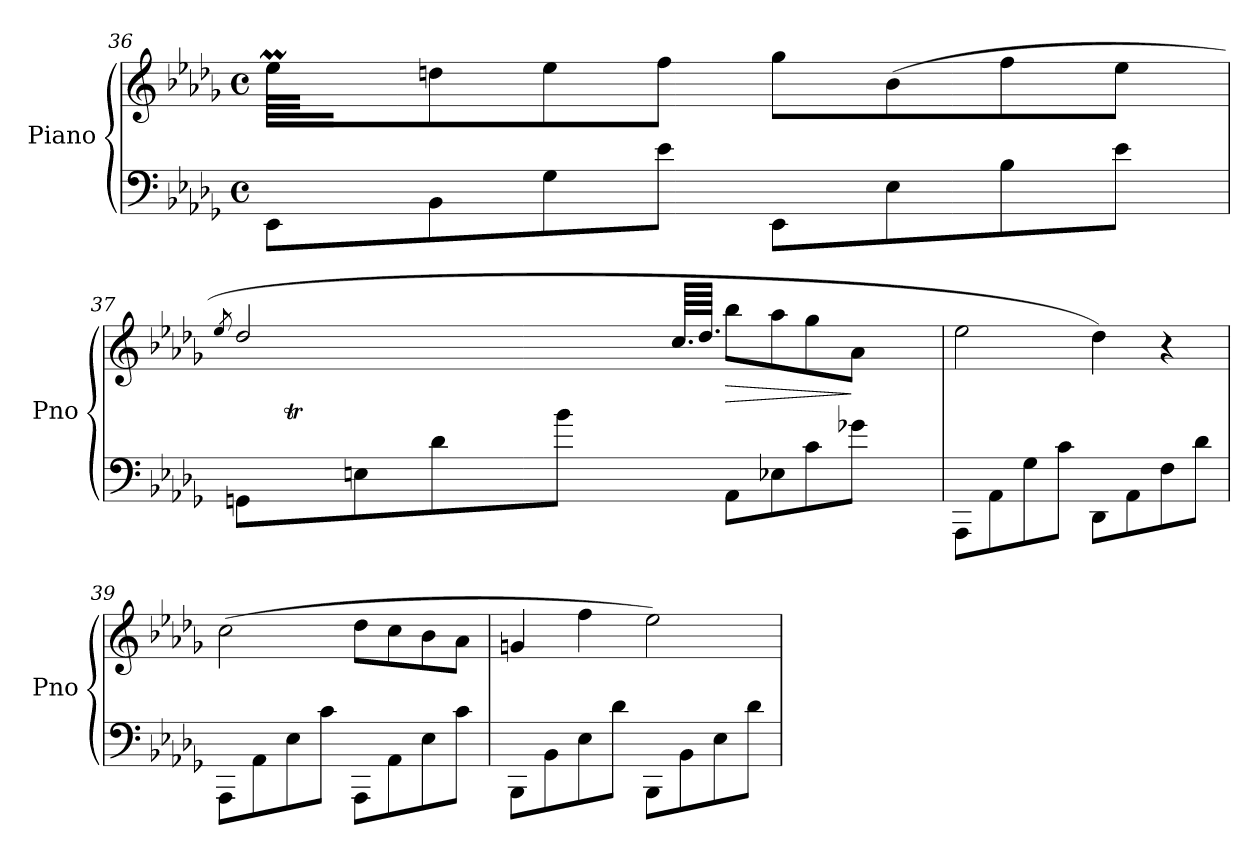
**kern	**kern	**dynam
*part1	*part1	*part1
*staff2	*staff1	*staff1/2
*I"Piano	*	*
*I'Pno	*	*
!!LO:LB:g=z
*clefF4	*clefG2	*
*k[b-e-a-d-g-]	*k[b-e-a-d-g-]	*
*M4/4	*M4/4	*
*met(c)	*met(c)	*
=36	=36	=36
*	*^	*
8EE-\L	8ee-M\L	64ee-LLLL	.
.	.	64ffJJyy	.
.	.	16.ee-JJyy	.
8BB-\	8ddn\	2..ryy	.
8G-\	8ee-\	.	.
8e-\J	8ff\J	.	.
8EE-\L	8gg-\L	.	.
8E-\	(>8b-\	.	.
8B-\	8ff\	.	.
8e-\J	8ee-\J	.	.
=37	=37	=37	=37
.	8qee-/	.	.
8GGn\L	2dd-/	64ccLLLLyy	.
.	.	64dd-yy	.
.	.	64ee-TJyy	.
.	.	32dd-yy	.
.	.	32ee-yy	.
.	.	32dd-yy	.
8En\	.	.	.
.	.	32ee-yy	.
.	.	32dd-yy	.
.	.	32ee-yy	.
.	.	32dd-yy	.
8d-\	.	.	.
.	.	32ee-yy	.
.	.	64dd-Lyy	.
.	.	64ee-yy	.
.	.	64dd-yy	.
.	.	64ee-yy	.
.	.	64dd-yy	.
8b-\J	.	64ee-yy	.
.	.	64dd-yy	.
.	.	64ee-yy	.
.	.	64dd-TTTyy	.
.	.	64ee-yy	.
.	.	64dd-JJJJyy	.
*	*	*Xtuplet	*
.	.	96.cc/LL	.
.	.	96.dd-/JJ	.
!	!	!	!LO:HP:b
8AA-\L	8bb-\L	24..ryy	>
.	.	4ryy	.
8E-X\	8aa-\	.	.
8c\	8gg-\	.	.
.	.	8ryy	.
8g-X\J	8a-\J	.	]
.	.	32ryy	.
*	*v	*v	*
!!LO:LB:g=z
=38	=38	=38
8AAA-\L	2ee-\	.
8AA-\	.	.
8G-\	.	.
8c\J	.	.
8DD-\L	4dd-\)	.
8AA-\	.	.
8F\	4r	.
8d-\J	.	.
!!LO:PB:g=z
=39	=39	=39
8AAA-\L	(2cc\	.
8AA-\	.	.
8E-\	.	.
8c\J	.	.
8AAA-\L	8dd-\L	.
8AA-\	8cc\	.
8E-\	8b-\	.
8c\J	8a-\J	.
=40	=40	=40
!	!	!LO:DY:b
8BBB-\L	4gn/	other-dynamics
8BB-\	.	.
8E-\	4ff\	.
8d-\J	.	.
8BBB-\L	2ee-\)	.
8BB-\	.	.
8E-\	.	.
8d-\J	.	.
=	=	=
*-	*-	*-
